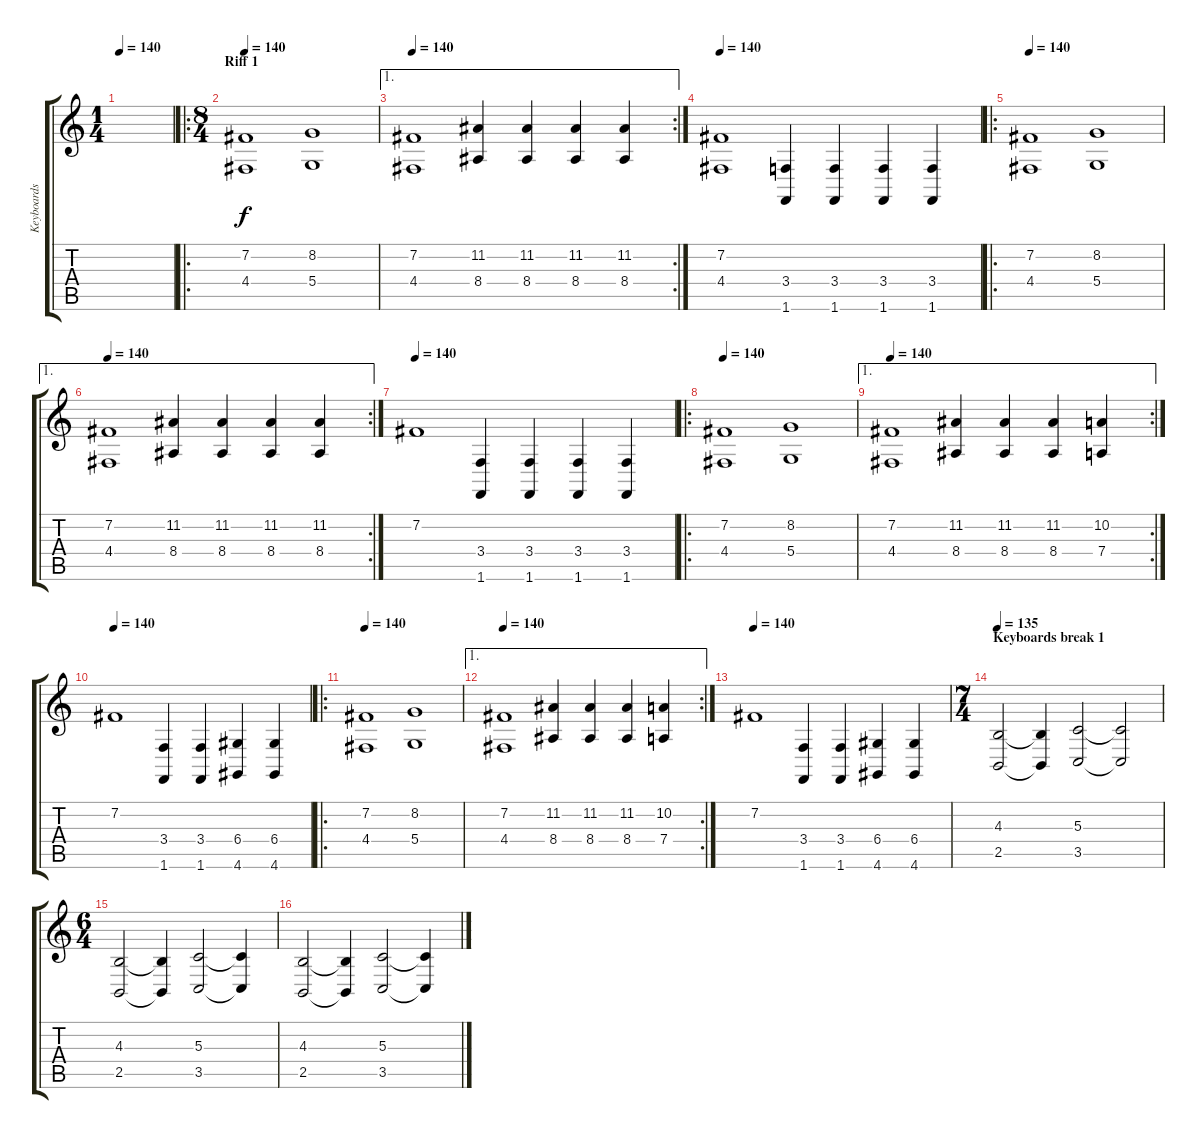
\track ("Keyboards 1" "Keyboards ") {instrument pad4choir}
\staff {score tabs}
\tuning (E4 B3 G3 D3 A2 E2) {hide}
\ts (1 4)
\tempo 140
\clef g2
\ks c
|
\ro
\ts (8 4)
\section ("" "Riff 1")
\tempo 140
(7.2 4.4).1{volume 10 instrument pad4choir} (8.2 5.4).1 |
\ae 1
\rc 2
\tempo 140
(7.2 4.4).1 (11.2 8.4).4 (11.2 8.4).4 (11.2 8.4).4 (11.2 8.4).4 |
\tempo 140
(7.2 4.4).1{volume 10 instrument pad4choir} (3.4 1.6).4 (3.4 1.6).4 (3.4 1.6).4 (3.4 1.6).4 |
\ro
\tempo 140
(7.2 4.4).1{volume 10 instrument pad4choir} (8.2 5.4).1 |
\ae 1
\rc 2
\tempo 140
(7.2 4.4).1{volume 10 instrument pad4choir} (11.2 8.4).4 (11.2 8.4).4 (11.2 8.4).4 (11.2 8.4).4 |
\tempo 140
7.2.1{volume 10 instrument pad4choir} (3.4 1.6).4 (3.4 1.6).4 (3.4 1.6).4 (3.4 1.6).4 |
\ro
\tempo 140
(7.2 4.4).1{instrument pad4choir} (8.2 5.4).1 |
\ae 1
\rc 2
\tempo 140
(7.2 4.4).1{volume 10 instrument pad4choir} (11.2 8.4).4 (11.2 8.4).4 (11.2 8.4).4 (10.2 7.4).4 |
\tempo 140
7.2.1{volume 10 instrument pad4choir} (3.4 1.6).4 (3.4 1.6).4 (6.4 4.6).4 (6.4 4.6).4 |
\ro
\tempo 140
(7.2 4.4).1{instrument pad4choir} (8.2 5.4).1 |
\ae 1
\rc 2
\tempo 140
(7.2 4.4).1{volume 10 instrument pad4choir} (11.2 8.4).4 (11.2 8.4).4 (11.2 8.4).4 (10.2 7.4).4 |
\tempo 140
7.2.1 (3.4 1.6).4 (3.4 1.6).4 (6.4 4.6).4 (6.4 4.6).4 |
\ts (7 4)
\section ("" "Keyboards break 1")
\tempo 135
(4.3 2.5).2{volume 12 instrument synthstrings1} (4.3{t} 2.5{t}).4 (5.3 3.5).2 (5.3{t} 3.5{t}).2 |
\ts (6 4)
(4.3 2.5).2{volume 12 instrument synthstrings1} (4.3{t} 2.5{t}).4 (5.3 3.5).2 (5.3{t} 3.5{t}).4 |
(4.3 2.5).2{volume 12 instrument synthstrings1} (4.3{t} 2.5{t}).4 (5.3 3.5).2 (5.3{t} 3.5{t}).4
